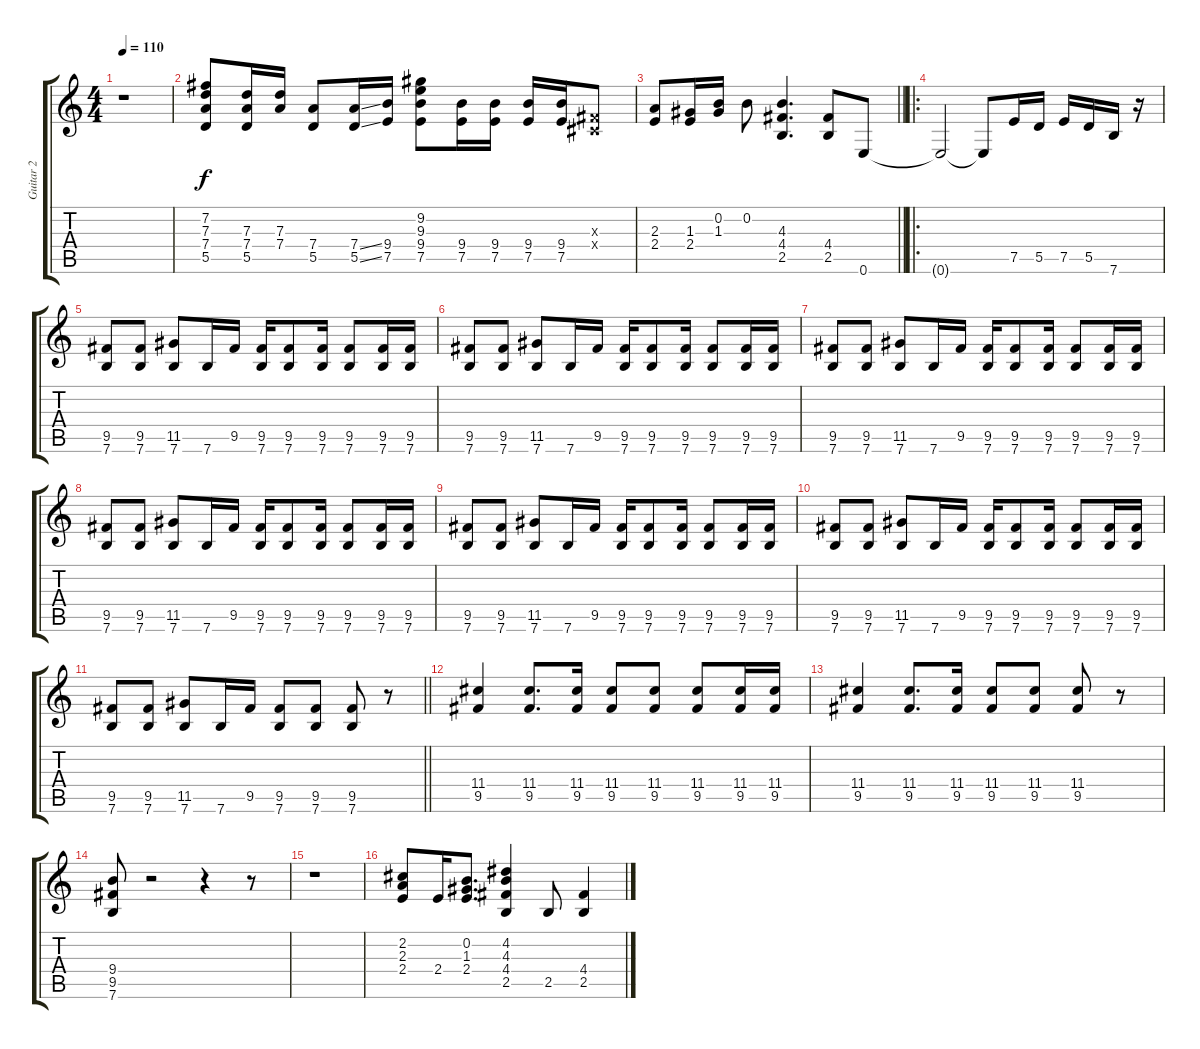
\track ("Guitar 2" "Guitar 2") {instrument overdrivenguitar}
\staff {score tabs}
\tuning (E4 B3 G3 D3 A2 E2) {hide}
\ts (4 4)
\tempo 110
\clef g2
\ks c
r.1{dy f} |
(7.2 7.3 7.4 5.5).8 (7.3 7.4 5.5).16 (7.3 7.4).16 (7.4 5.5).8 (7.4{ss} 5.5{ss}).16 (9.4 7.5).16 (9.2 9.3 9.4 7.5).8 (9.4 7.5).16 (9.4 7.5).16 (9.4 7.5).16 (9.4 7.5).16 (-1.3{x} -1.4{x}).8 |
\barLineRight lightlight
(2.3 2.4).8 (1.3 2.4).16 (0.2 1.3).16 0.2.8 (4.3 4.4 2.5).4{d} (4.4 2.5).8 0.6.8 |
\ro
0.6{t}.2 0.6{t}.8 7.5.16 5.5.16 7.5.16 5.5.16 7.6.16 r.16 |
(9.5 7.6).8 (9.5 7.6).8 (11.5 7.6).8 7.6.16 9.5.16 (9.5 7.6).16 (9.5 7.6).8 (9.5 7.6).16 (9.5 7.6).8 (9.5 7.6).16 (9.5 7.6).16 |
(9.5 7.6).8 (9.5 7.6).8 (11.5 7.6).8 7.6.16 9.5.16 (9.5 7.6).16 (9.5 7.6).8 (9.5 7.6).16 (9.5 7.6).8 (9.5 7.6).16 (9.5 7.6).16 |
(9.5 7.6).8 (9.5 7.6).8 (11.5 7.6).8 7.6.16 9.5.16 (9.5 7.6).16 (9.5 7.6).8 (9.5 7.6).16 (9.5 7.6).8 (9.5 7.6).16 (9.5 7.6).16 |
(9.5 7.6).8 (9.5 7.6).8 (11.5 7.6).8 7.6.16 9.5.16 (9.5 7.6).16 (9.5 7.6).8 (9.5 7.6).16 (9.5 7.6).8 (9.5 7.6).16 (9.5 7.6).16 |
(9.5 7.6).8 (9.5 7.6).8 (11.5 7.6).8 7.6.16 9.5.16 (9.5 7.6).16 (9.5 7.6).8 (9.5 7.6).16 (9.5 7.6).8 (9.5 7.6).16 (9.5 7.6).16 |
(9.5 7.6).8 (9.5 7.6).8 (11.5 7.6).8 7.6.16 9.5.16 (9.5 7.6).16 (9.5 7.6).8 (9.5 7.6).16 (9.5 7.6).8 (9.5 7.6).16 (9.5 7.6).16 |
\barLineRight lightlight
(9.5 7.6).8 (9.5 7.6).8 (11.5 7.6).8 7.6.16 9.5.16 (9.5 7.6).8 (9.5 7.6).8 (9.5 7.6).8 r.8 |
(11.4 9.5).4 (11.4 9.5).8{d} (11.4 9.5).16 (11.4 9.5).8 (11.4 9.5).8 (11.4 9.5).8 (11.4 9.5).16 (11.4 9.5).16 |
(11.4 9.5).4 (11.4 9.5).8{d} (11.4 9.5).16 (11.4 9.5).8 (11.4 9.5).8 (11.4 9.5).8 r.8 |
(9.4 9.5 7.6).8 r.2 r.4 r.8 |
r.1 |
(2.2 2.3 2.4).8 2.4.16 (0.2 1.3 2.4).8{d} (4.2 4.3 4.4 2.5).4 2.5.8 (4.4 2.5).4
